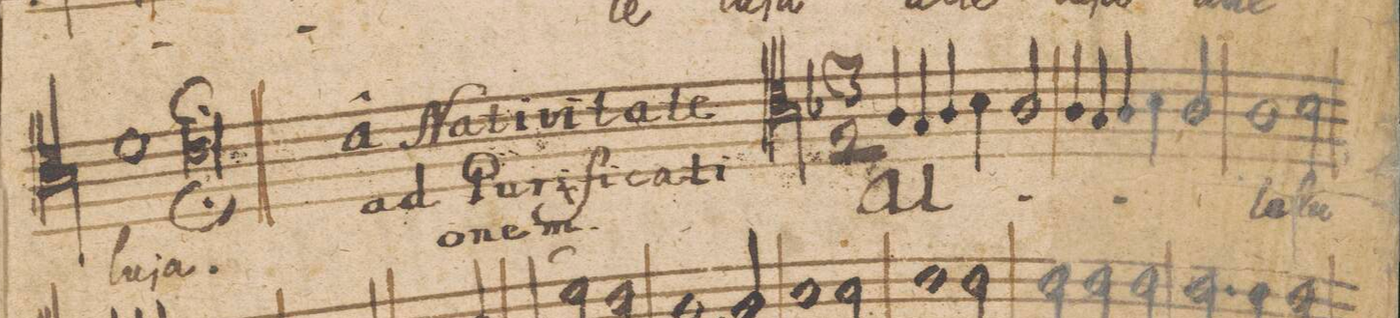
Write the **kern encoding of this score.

**kern	**text
*I"Tenor Primus	*
*clefC4	*
*k[b-]	*
*M3/2	*
4A/	AL-
4G/	.
4A/	.
4B-\	.
2A/	.
=2	=2
4A/	.
4G/	.
4A/	.
4B-\	.
2A/	.
=3	=3
1A	-le-
*2\right	*
2B-\	-lu-
=4	=4
*-	*-
